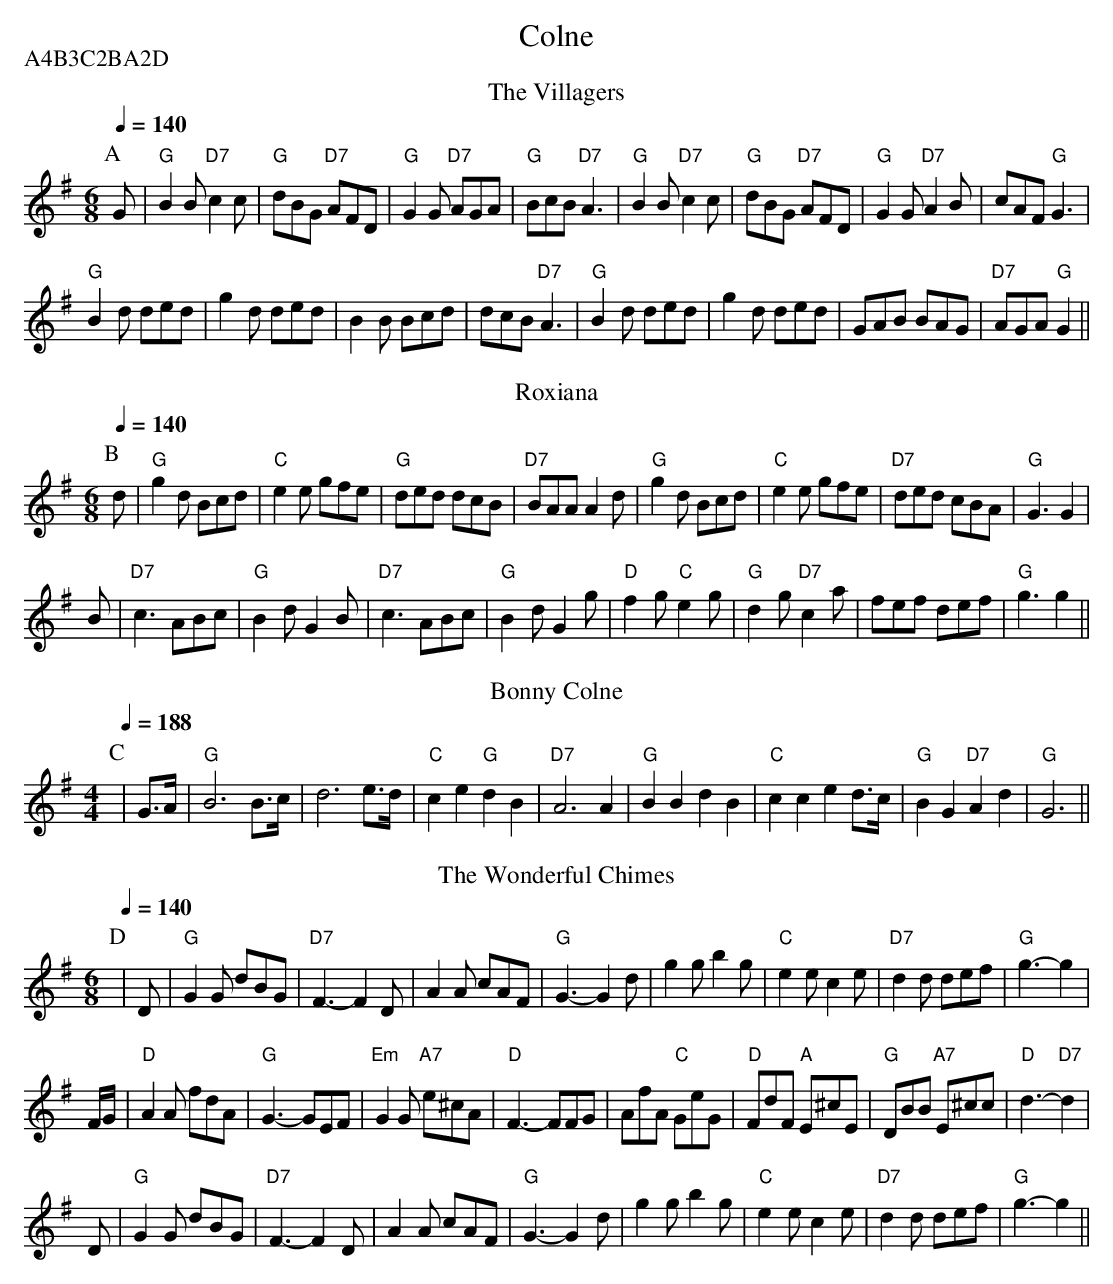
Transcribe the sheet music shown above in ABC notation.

X:1
T:Colne
P:A4B3C2BA2D
L:1/8
M:6/8
Q:1/4=140
K:Gmaj
T:The Villagers
P:A
[M:6/8]
[Q:1/4=140]
G | "G"B2B "D7"c2c | "G"dBG "D7"AFD | "G"G2G "D7"AGA | "G"BcB "D7"A3 | "G"B2B "D7"c2c | "G"dBG "D7"AFD | "G"G2G "D7"A2B | cAF "G"G3 |
"G"B2d ded | g2d ded | B2B Bcd | dcB "D7"A3 | "G"B2d ded | g2d ded | GAB BAG | "D7"AGA "G"G2 ||
T:Roxiana
P:B
[M:6/8]
[Q:1/4=140]
d | "G"g2d Bcd | "C"e2e gfe | "G"ded dcB | "D7"BAA A2d | "G"g2d Bcd | "C"e2e gfe | "D7"ded cBA | "G"G3 G2 |
B | "D7"c3 ABc | "G"B2d G2B | "D7"c3 ABc | "G"B2d G2g | "D"f2g "C"e2g | "G"d2g "D7"c2a | fef def | "G"g3 g2 ||
T:Bonny Colne
P:C
[M:4/4]
[Q:1/4=188]
| G>A | "G"B6 B>c | d6 e>d | "C"c2e2 "G"d2B2 | "D7"A6 A2 | "G"B2B2 d2B2 | "C"c2c2 e2d>c | "G"B2G2 "D7"A2d2 | "G"G6 ||
T:The Wonderful Chimes
P:D
[M:6/8]
[Q:1/4=140]
| D | "G"G2G dBG | "D7"F3-F2D | A2A cAF | "G"G3-G2d | g2g b2g | "C"e2e c2e | "D7"d2d def | "G"g3-g2 |
F/G/ | "D"A2A fdA | "G"G3-GEF | "Em"G2G "A7"e^cA | "D"F3-FFG | AfA "C"GeG | "D"FdF "A"E^cE | "G"DBB "A7"E^cc | "D"d3-"D7"d2 |
D | "G"G2G dBG | "D7"F3-F2D | A2A cAF | "G"G3-G2d | g2g b2g | "C"e2e c2e | "D7"d2d def | "G"g3-g2 ||
